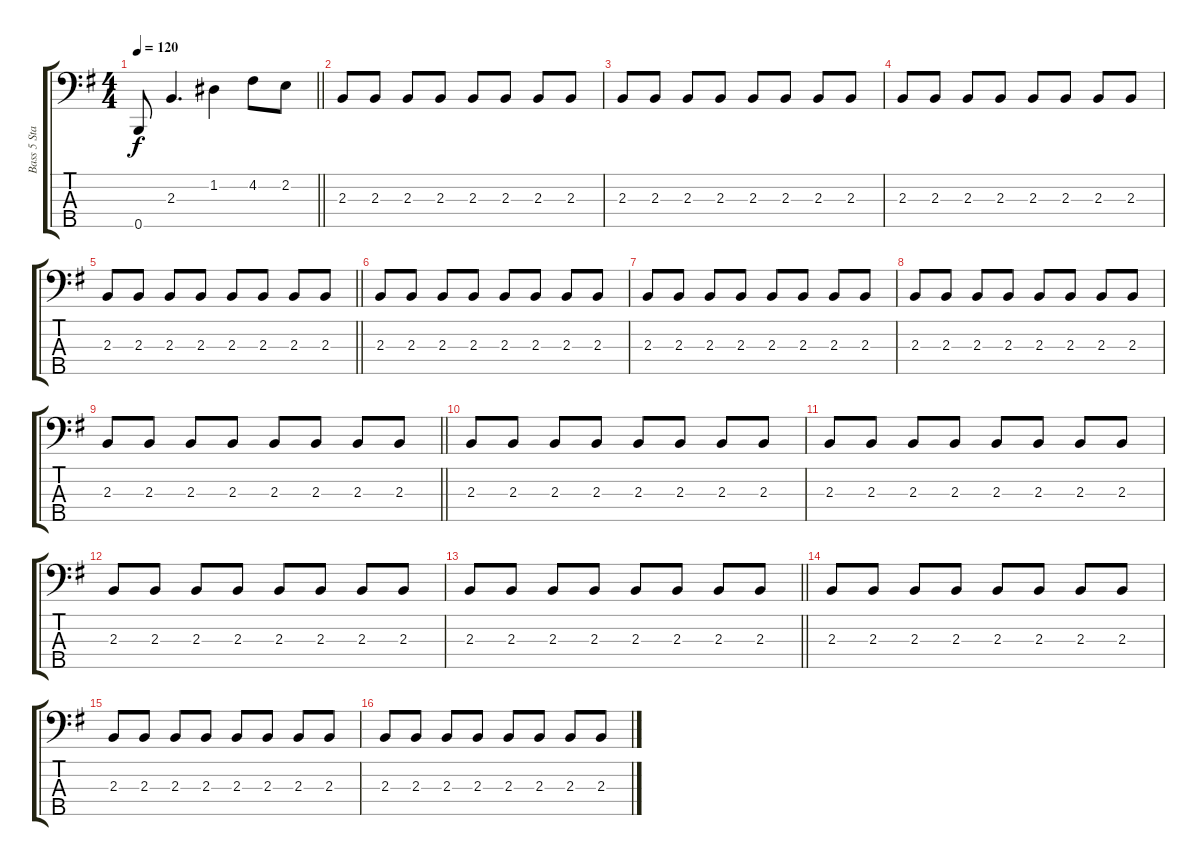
\track ("Bass 5 Standard" "Bass 5 Sta") {instrument electricbassfinger}
\staff {score tabs}
\tuning (G2 D2 A1 E1 B0) {hide}
\ts (4 4)
\tempo 120
\clef f4
\barLineRight lightlight
\ks eminor
0.5{t}.8{dy f} 2.3.4{d} 1.2.4 4.2.8 2.2.8 |
\section ("" "")
2.3.8 2.3.8 2.3.8 2.3.8 2.3.8 2.3.8 2.3.8 2.3.8 |
2.3.8 2.3.8 2.3.8 2.3.8 2.3.8 2.3.8 2.3.8 2.3.8 |
2.3.8 2.3.8 2.3.8 2.3.8 2.3.8 2.3.8 2.3.8 2.3.8 |
\barLineRight lightlight
2.3.8 2.3.8 2.3.8 2.3.8 2.3.8 2.3.8 2.3.8 2.3.8 |
2.3.8 2.3.8 2.3.8 2.3.8 2.3.8 2.3.8 2.3.8 2.3.8 |
2.3.8 2.3.8 2.3.8 2.3.8 2.3.8 2.3.8 2.3.8 2.3.8 |
2.3.8 2.3.8 2.3.8 2.3.8 2.3.8 2.3.8 2.3.8 2.3.8 |
\barLineRight lightlight
2.3.8 2.3.8 2.3.8 2.3.8 2.3.8 2.3.8 2.3.8 2.3.8 |
2.3.8 2.3.8 2.3.8 2.3.8 2.3.8 2.3.8 2.3.8 2.3.8 |
2.3.8 2.3.8 2.3.8 2.3.8 2.3.8 2.3.8 2.3.8 2.3.8 |
2.3.8 2.3.8 2.3.8 2.3.8 2.3.8 2.3.8 2.3.8 2.3.8 |
\barLineRight lightlight
2.3.8 2.3.8 2.3.8 2.3.8 2.3.8 2.3.8 2.3.8 2.3.8 |
2.3.8 2.3.8 2.3.8 2.3.8 2.3.8 2.3.8 2.3.8 2.3.8 |
2.3.8 2.3.8 2.3.8 2.3.8 2.3.8 2.3.8 2.3.8 2.3.8 |
2.3.8 2.3.8 2.3.8 2.3.8 2.3.8 2.3.8 2.3.8 2.3.8
